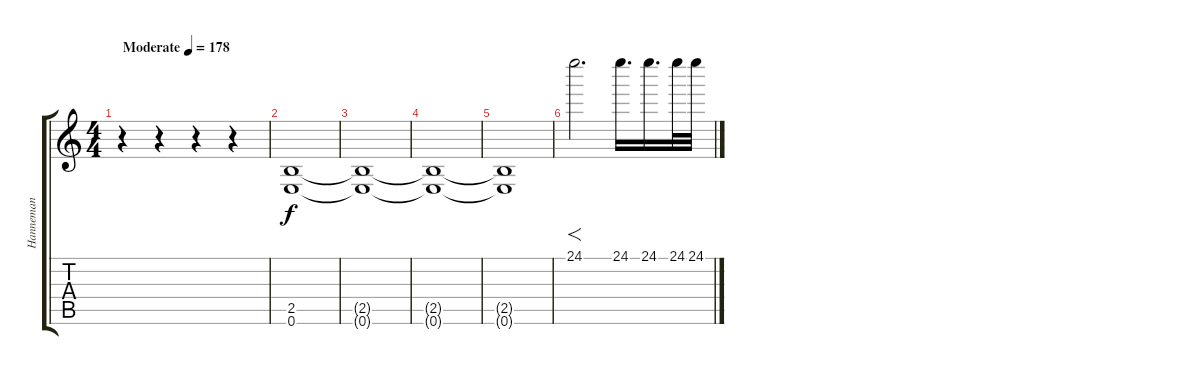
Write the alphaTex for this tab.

\track ("Hanneman" "Hanneman") {instrument distortionguitar}
\staff {score tabs}
\tuning (E4 B3 G3 D3 A2 E2) {hide}
\ts (4 4)
\tempo (178 "Moderate")
\clef g2
\ks c
r.4{dy f instrument distortionguitar} r.4 r.4 r.4 |
(2.5 0.6).1 |
(2.5{t} 0.6{t}).1 |
(2.5{t} 0.6{t}).1 |
(2.5{t} 0.6{t}).1 |
24.1.2{f d} 24.1.16{d} 24.1.16{d} 24.1.32 24.1.32
